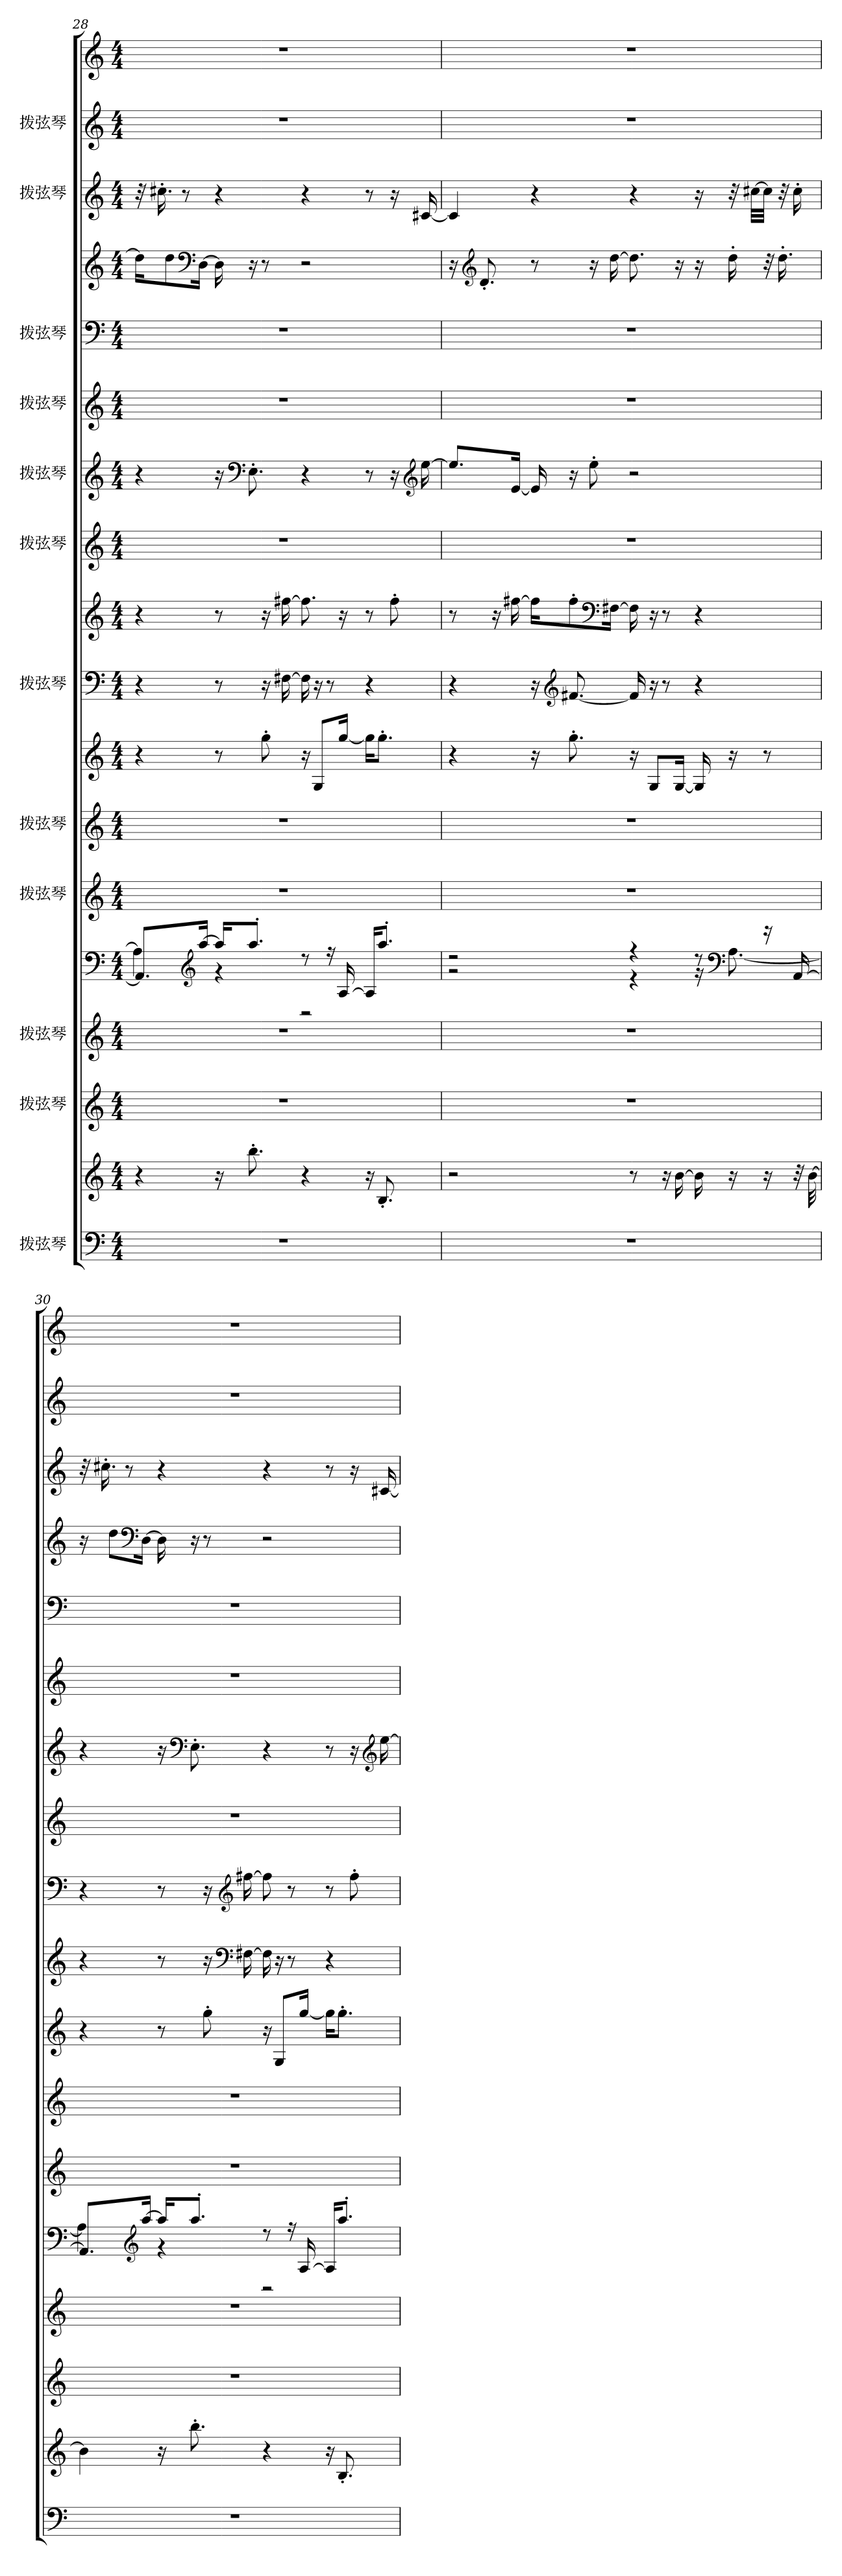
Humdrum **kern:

**kern	**kern	**kern	**kern	**kern	**kern	**kern	**kern	**kern	**kern	**kern	**kern	**kern	**kern	**kern	**kern	**kern	**kern
*part12	*part12	*part11	*part10	*part10	*part9	*part8	*part8	*part7	*part7	*part6	*part5	*part4	*part3	*part3	*part2	*part1	*part1
*staff18	*staff17	*staff16	*staff15	*staff14	*staff13	*staff12	*staff11	*staff10	*staff9	*staff8	*staff7	*staff6	*staff5	*staff4	*staff3	*staff2	*staff1
*I"拨弦琴	*	*I"拨弦琴	*I"拨弦琴	*	*I"拨弦琴	*I"拨弦琴	*	*I"拨弦琴	*	*I"拨弦琴	*I"拨弦琴	*I"拨弦琴	*I"拨弦琴	*	*I"拨弦琴	*I"拨弦琴	*
!!LO:PB:g=z
*clefF4	*clefG2	*clefG2	*clefG2	*clefF4	*clefG2	*clefG2	*clefG2	*clefF4	*clefG2	*clefG2	*clefG2	*clefG2	*clefF4	*clefG2	*clefG2	*clefG2	*clefG2
*k[]	*k[]	*k[]	*k[]	*k[]	*k[]	*k[]	*k[]	*k[]	*k[]	*k[]	*k[]	*k[]	*k[]	*k[]	*k[]	*k[]	*k[]
*M4/4	*M4/4	*M4/4	*M4/4	*M4/4	*M4/4	*M4/4	*M4/4	*M4/4	*M4/4	*M4/4	*M4/4	*M4/4	*M4/4	*M4/4	*M4/4	*M4/4	*M4/4
=28	=28	=28	=28	=28	=28	=28	=28	=28	=28	=28	=28	=28	=28	=28	=28	=28	=28
*	*	*	*	*^	*	*	*	*	*	*	*	*	*	*	*	*	*
1r	4r	1r	1r	8.AA/L]	4A\]	1r	1r	4r	4r	4r	1r	4r	1r	1r	16dd\KL]	32r	1r	1r
.	.	.	.	.	.	.	.	.	.	.	.	.	.	.	.	16.cc#X'\	.	.
.	.	.	.	.	.	.	.	.	.	.	.	.	.	.	8dd\	.	.	.
.	.	.	.	.	.	.	.	.	.	.	.	.	.	.	.	8r	.	.
*	*	*	*	*clefG2	*	*	*	*	*	*	*	*	*	*	*clefF4	*	*	*
.	.	.	.	[16aa/Jk	.	.	.	.	.	.	.	.	.	.	[16D\Jk	.	.	.
.	16r	.	.	16aa/KL]	4r	.	.	8r	8r	8r	.	16r	.	.	16D\]	4r	.	.
*	*	*	*	*	*	*	*	*	*	*	*	*clefF4	*	*	*	*	*	*
.	8.bb'\	.	.	8.aa'/J	.	.	.	.	.	.	.	8.E'\	.	.	16r	.	.	.
.	.	.	.	.	.	.	.	8gg'\	16r	16r	.	.	.	.	8r	.	.	.
.	.	.	.	.	.	.	.	.	[16F#X\	[16ff#X\	.	.	.	.	.	.	.	.
.	4r	.	.	8r	2r	.	.	16r	16F#\]	8.ff#\]	.	4r	.	.	2r	4r	.	.
.	.	.	.	.	.	.	.	8G/L	16r	.	.	.	.	.	.	.	.	.
.	.	.	.	16r	.	.	.	.	8r	.	.	.	.	.	.	.	.	.
.	.	.	.	[16A/	.	.	.	[16gg/Jk	.	16r	.	.	.	.	.	.	.	.
.	16r	.	.	16A/KL]	.	.	.	16gg\KL]	4r	8r	.	8r	.	.	.	8r	.	.
.	8.B'/	.	.	8.aa'/J	.	.	.	8.gg'\J	.	.	.	.	.	.	.	.	.	.
.	.	.	.	.	.	.	.	.	.	8ff#'\	.	16r	.	.	.	16r	.	.
*	*	*	*	*	*	*	*	*	*	*	*	*clefG2	*	*	*	*	*	*
.	.	.	.	.	.	.	.	.	.	.	.	[16ee\	.	.	.	[16c#X/	.	.
!!LO:PB:g=z
=29	=29	=29	=29	=29	=29	=29	=29	=29	=29	=29	=29	=29	=29	=29	=29	=29	=29	=29
1r	2r	1r	1r	2r	2r	1r	1r	4r	4r	8r	1r	8.ee/L]	1r	1r	16r	4c#/]	1r	1r
*	*	*	*	*	*	*	*	*	*	*	*	*	*	*	*clefG2	*	*	*
.	.	.	.	.	.	.	.	.	.	.	.	.	.	.	8.d'/	.	.	.
.	.	.	.	.	.	.	.	.	.	16r	.	.	.	.	.	.	.	.
.	.	.	.	.	.	.	.	.	.	[16ff#X\	.	[16e/Jk	.	.	.	.	.	.
.	.	.	.	.	.	.	.	16r	16r	16ff#\KL]	.	16e/]	.	.	8r	4r	.	.
*	*	*	*	*	*	*	*	*	*clefG2	*	*	*	*	*	*	*	*	*
.	.	.	.	.	.	.	.	8.gg'\	[8.f#X/	8ff#'\	.	16r	.	.	.	.	.	.
.	.	.	.	.	.	.	.	.	.	.	.	8ee'\	.	.	16r	.	.	.
*	*	*	*	*	*	*	*	*	*	*clefF4	*	*	*	*	*	*	*	*
.	.	.	.	.	.	.	.	.	.	[16F#X\Jk	.	.	.	.	[16dd\	.	.	.
.	8r	.	.	4r	4r	.	.	16r	16f#/]	16F#\]	.	2r	.	.	8.dd\]	4r	.	.
.	.	.	.	.	.	.	.	8G/L	16r	16r	.	.	.	.	.	.	.	.
.	16r	.	.	.	.	.	.	.	8r	8r	.	.	.	.	.	.	.	.
.	[16b\	.	.	.	.	.	.	[16G/Jk	.	.	.	.	.	.	16r	.	.	.
.	16b\]	.	.	8r	16r	.	.	16G/]	4r	4r	.	.	.	.	16r	16r	.	.
*	*	*	*	*clefF4	*	*	*	*	*	*	*	*	*	*	*	*	*	*
.	16r	.	.	.	[8.A\	.	.	16r	.	.	.	.	.	.	16dd'\	32r	.	.
.	.	.	.	.	.	.	.	.	.	.	.	.	.	.	.	[32cc#X\LLL	.	.
.	16r	.	.	16r	.	.	.	8r	.	.	.	.	.	.	32r	32cc#\JJJ]	.	.
.	.	.	.	.	.	.	.	.	.	.	.	.	.	.	16.dd'\	32r	.	.
.	32r	.	.	[16AA/	.	.	.	.	.	.	.	.	.	.	.	16cc#'\	.	.
.	[32b\	.	.	.	.	.	.	.	.	.	.	.	.	.	.	.	.	.
!!LO:PB:g=z
=30	=30	=30	=30	=30	=30	=30	=30	=30	=30	=30	=30	=30	=30	=30	=30	=30	=30	=30
1r	4b\]	1r	1r	8.AA/L]	4A\]	1r	1r	4r	4r	4r	1r	4r	1r	1r	16r	32r	1r	1r
.	.	.	.	.	.	.	.	.	.	.	.	.	.	.	.	16.cc#X'\	.	.
.	.	.	.	.	.	.	.	.	.	.	.	.	.	.	8dd\L	.	.	.
.	.	.	.	.	.	.	.	.	.	.	.	.	.	.	.	8r	.	.
*	*	*	*	*clefG2	*	*	*	*	*	*	*	*	*	*	*clefF4	*	*	*
.	.	.	.	[16aa/Jk	.	.	.	.	.	.	.	.	.	.	[16D\Jk	.	.	.
.	16r	.	.	16aa/KL]	4r	.	.	8r	8r	8r	.	16r	.	.	16D\]	4r	.	.
*	*	*	*	*	*	*	*	*	*	*	*	*clefF4	*	*	*	*	*	*
.	8.bb'\	.	.	8.aa'/J	.	.	.	.	.	.	.	8.E'\	.	.	16r	.	.	.
.	.	.	.	.	.	.	.	8gg'\	16r	16r	.	.	.	.	8r	.	.	.
*	*	*	*	*	*	*	*	*	*clefF4	*clefG2	*	*	*	*	*	*	*	*
.	.	.	.	.	.	.	.	.	[16F#X\	[16ff#X\	.	.	.	.	.	.	.	.
.	4r	.	.	8r	2r	.	.	16r	16F#\]	8ff#\]	.	4r	.	.	2r	4r	.	.
.	.	.	.	.	.	.	.	8G/L	16r	.	.	.	.	.	.	.	.	.
.	.	.	.	16r	.	.	.	.	8r	8r	.	.	.	.	.	.	.	.
.	.	.	.	[16A/	.	.	.	[16gg/Jk	.	.	.	.	.	.	.	.	.	.
.	16r	.	.	16A/KL]	.	.	.	16gg\KL]	4r	8r	.	8r	.	.	.	8r	.	.
.	8.B'/	.	.	8.aa'/J	.	.	.	8.gg'\J	.	.	.	.	.	.	.	.	.	.
.	.	.	.	.	.	.	.	.	.	8ff#'\	.	16r	.	.	.	16r	.	.
*	*	*	*	*	*	*	*	*	*	*	*	*clefG2	*	*	*	*	*	*
.	.	.	.	.	.	.	.	.	.	.	.	[16ee\	.	.	.	[16c#X/	.	.
*	*	*	*	*v	*v	*	*	*	*	*	*	*	*	*	*	*	*	*
=	=	=	=	=	=	=	=	=	=	=	=	=	=	=	=	=	=
*-	*-	*-	*-	*-	*-	*-	*-	*-	*-	*-	*-	*-	*-	*-	*-	*-	*-
